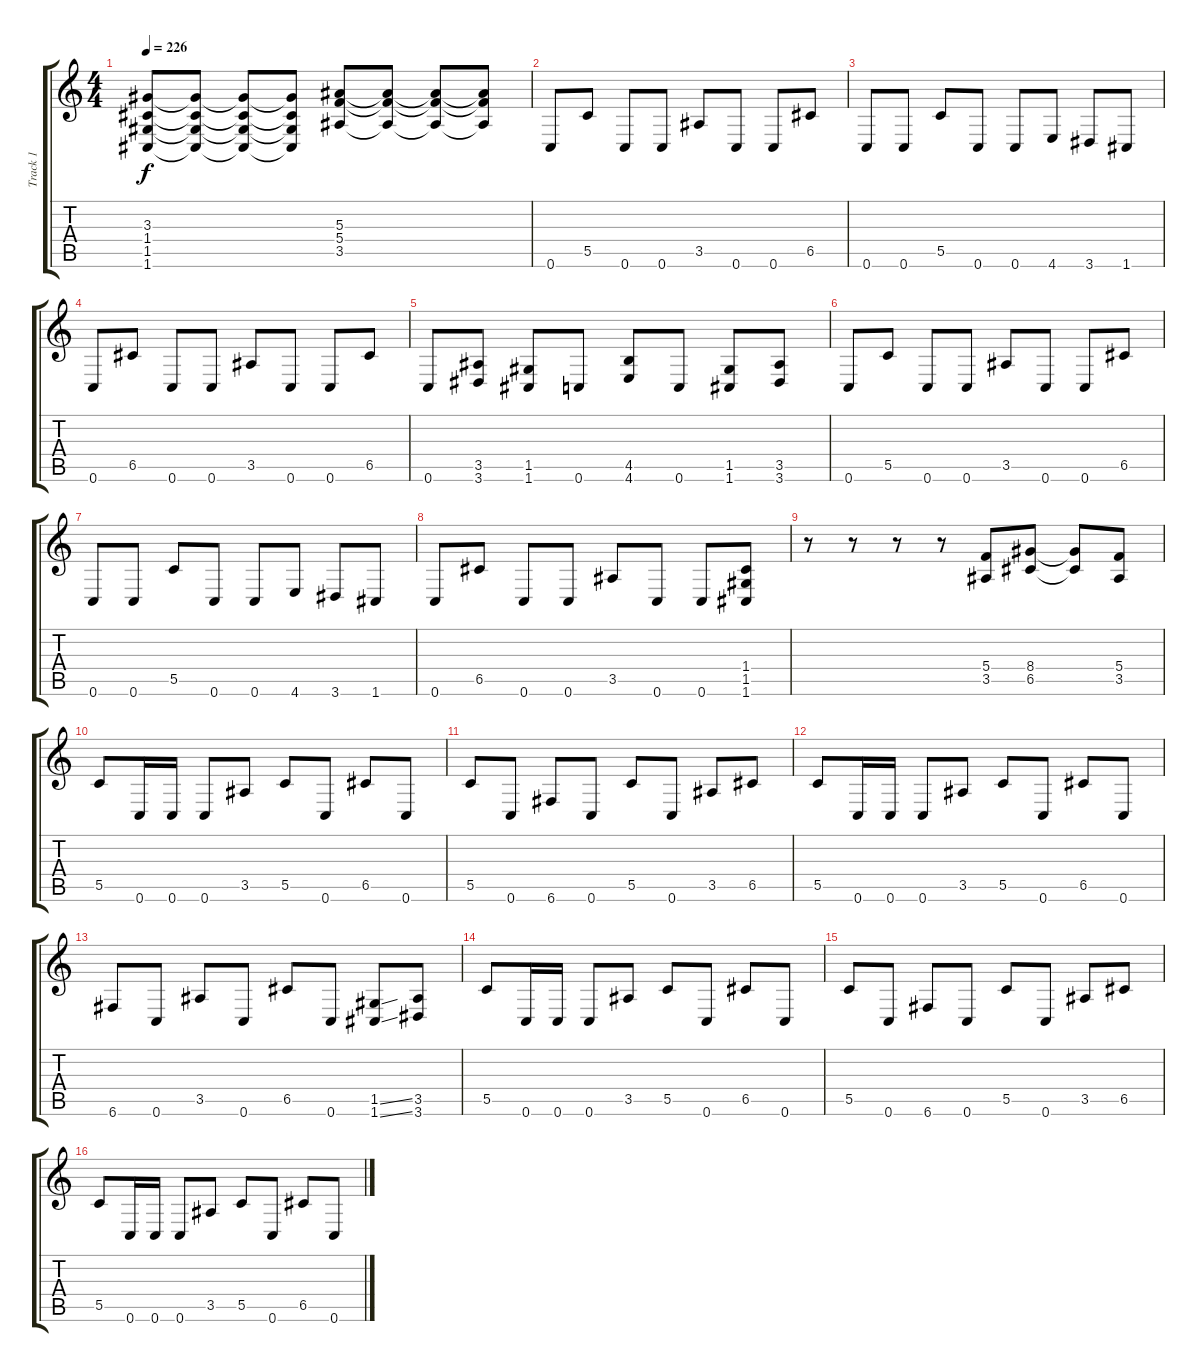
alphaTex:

\track ("Track 1" "Track 1") {instrument overdrivenguitar}
\staff {score tabs}
\tuning (D4 A3 F3 C3 G2 C2) {hide}
\ts (4 4)
\tempo 226
\clef g2
\ks c
(3.3 1.4 1.5 1.6).8{dy f} (3.3{t} 1.4{t} 1.5{t} 1.6{t}).8 (3.3{t} 1.4{t} 1.5{t} 1.6{t}).8 (3.3{t} 1.4{t} 1.5{t} 1.6{t}).8 (5.3 5.4 3.5).8 (5.3{t} 5.4{t} 3.5{t}).8 (5.3{t} 5.4{t} 3.5{t}).8 (5.3{t} 5.4{t} 3.5{t}).8 |
0.6.8 5.5.8 0.6.8 0.6.8 3.5.8 0.6.8 0.6.8 6.5.8 |
0.6.8 0.6.8 5.5.8 0.6.8 0.6.8 4.6.8 3.6.8 1.6.8 |
0.6.8 6.5.8 0.6.8 0.6.8 3.5.8 0.6.8 0.6.8 6.5.8 |
0.6.8 (3.5 3.6).8 (1.5 1.6).8 0.6.8 (4.5 4.6).8 0.6.8 (1.5 1.6).8 (3.5 3.6).8 |
0.6.8 5.5.8 0.6.8 0.6.8 3.5.8 0.6.8 0.6.8 6.5.8 |
0.6.8 0.6.8 5.5.8 0.6.8 0.6.8 4.6.8 3.6.8 1.6.8 |
0.6.8 6.5.8 0.6.8 0.6.8 3.5.8 0.6.8 0.6.8 (1.4 1.5 1.6).8 |
r.8 r.8 r.8 r.8 (5.4 3.5).8 (8.4 6.5).8 (8.4{t} 6.5{t}).8 (5.4 3.5).8 |
5.5.8 0.6.16 0.6.16 0.6.8 3.5.8 5.5.8 0.6.8 6.5.8 0.6.8 |
5.5.8 0.6.8 6.6.8 0.6.8 5.5.8 0.6.8 3.5.8 6.5.8 |
5.5.8 0.6.16 0.6.16 0.6.8 3.5.8 5.5.8 0.6.8 6.5.8 0.6.8 |
6.6.8 0.6.8 3.5.8 0.6.8 6.5.8 0.6.8 (1.5{ss} 1.6{ss}).8 (3.5 3.6).8 |
5.5.8 0.6.16 0.6.16 0.6.8 3.5.8 5.5.8 0.6.8 6.5.8 0.6.8 |
5.5.8 0.6.8 6.6.8 0.6.8 5.5.8 0.6.8 3.5.8 6.5.8 |
5.5.8 0.6.16 0.6.16 0.6.8 3.5.8 5.5.8 0.6.8 6.5.8 0.6.8
